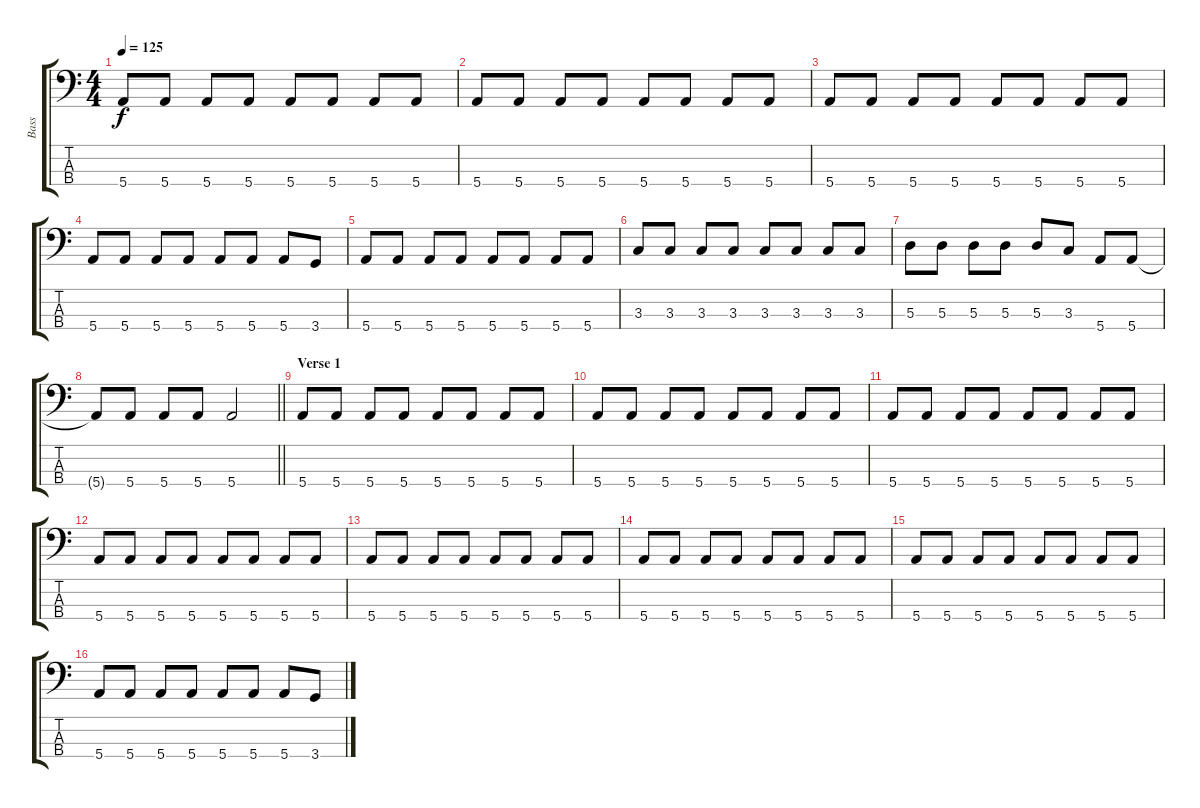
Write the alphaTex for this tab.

\track ("Bass" "Bass") {instrument electricbassfinger}
\staff {score tabs}
\tuning (G2 D2 A1 E1) {hide}
\ts (4 4)
\tempo 125
\clef f4
\ks c
5.4.8{dy f} 5.4.8 5.4.8 5.4.8 5.4.8 5.4.8 5.4.8 5.4.8 |
5.4.8 5.4.8 5.4.8 5.4.8 5.4.8 5.4.8 5.4.8 5.4.8 |
5.4.8 5.4.8 5.4.8 5.4.8 5.4.8 5.4.8 5.4.8 5.4.8 |
5.4.8 5.4.8 5.4.8 5.4.8 5.4.8 5.4.8 5.4.8 3.4.8 |
5.4.8 5.4.8 5.4.8 5.4.8 5.4.8 5.4.8 5.4.8 5.4.8 |
3.3.8 3.3.8 3.3.8 3.3.8 3.3.8 3.3.8 3.3.8 3.3.8 |
5.3.8 5.3.8 5.3.8 5.3.8 5.3.8 3.3.8 5.4.8 5.4.8 |
\barLineRight lightlight
5.4{t}.8 5.4.8 5.4.8 5.4.8 5.4.2 |
\section ("" "Verse 1")
5.4.8 5.4.8 5.4.8 5.4.8 5.4.8 5.4.8 5.4.8 5.4.8 |
5.4.8 5.4.8 5.4.8 5.4.8 5.4.8 5.4.8 5.4.8 5.4.8 |
5.4.8 5.4.8 5.4.8 5.4.8 5.4.8 5.4.8 5.4.8 5.4.8 |
5.4.8 5.4.8 5.4.8 5.4.8 5.4.8 5.4.8 5.4.8 5.4.8 |
5.4.8 5.4.8 5.4.8 5.4.8 5.4.8 5.4.8 5.4.8 5.4.8 |
5.4.8 5.4.8 5.4.8 5.4.8 5.4.8 5.4.8 5.4.8 5.4.8 |
5.4.8 5.4.8 5.4.8 5.4.8 5.4.8 5.4.8 5.4.8 5.4.8 |
5.4.8 5.4.8 5.4.8 5.4.8 5.4.8 5.4.8 5.4.8 3.4.8
